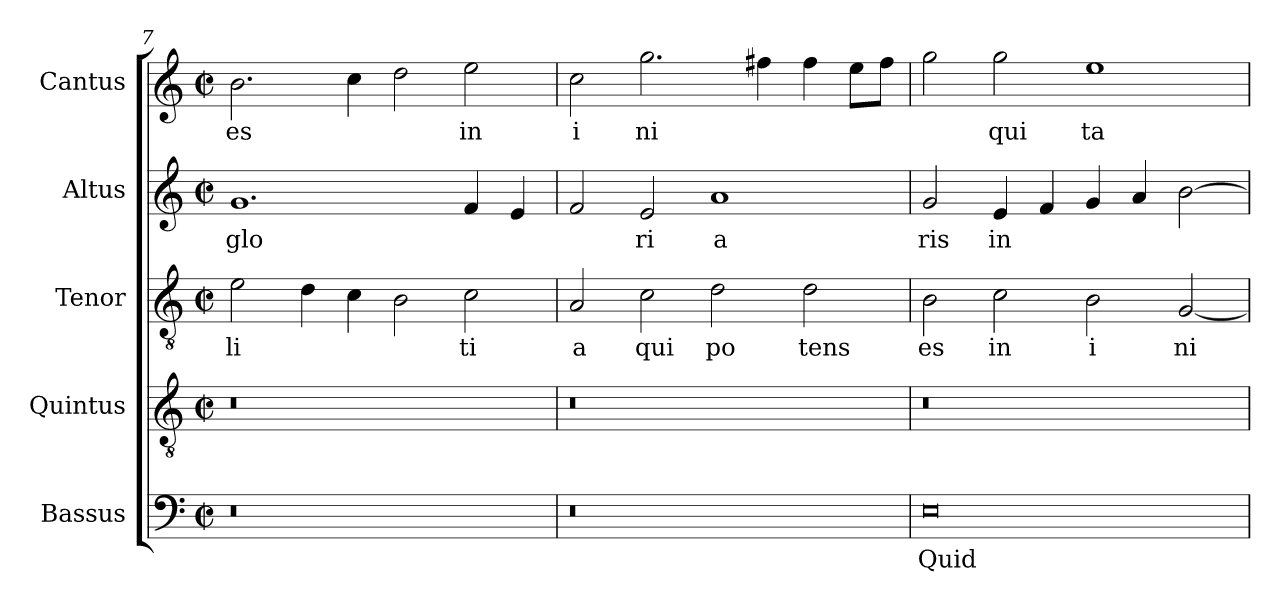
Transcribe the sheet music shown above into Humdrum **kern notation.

**kern	**text	**kern	**kern	**text	**kern	**text	**kern	**text
*part5	*part5	*part4	*part3	*part3	*part2	*part2	*part1	*part1
*staff5	*staff5	*staff4	*staff3	*staff3	*staff2	*staff2	*staff1	*staff1
*I"Bassus	*	*I"Quintus	*I"Tenor	*	*I"Altus	*	*I"Cantus	*
!!LO:LB:g=z
*clefF4	*	*clefGv2	*clefGv2	*	*clefG2	*	*clefG2	*
*M2/2	*	*M2/2	*M2/2	*	*M2/2	*	*M2/2	*
*met(c|)	*	*met(c|)	*met(c|)	*	*met(c|)	*	*met(c|)	*
=7	=7	=7	=7	=7	=7	=7	=7	=7
!	!	!	!	!LO:LY:b:cj	!	!LO:LY:b:cj	!	!LO:LY:b:cj
0r	.	0r	2e\	li	1.g	glo	2.b\	es
.	.	.	4d\	.	.	.	.	.
.	.	.	4c\	.	.	.	4cc\	.
.	.	.	2B\	.	.	.	2dd\	.
!	!	!	!	!LO:LY:b:cj	!	!	!	!LO:LY:b:cj
.	.	.	2c\	ti	4f/	.	2ee\	in
.	.	.	.	.	4e/	.	.	.
=8	=8	=8	=8	=8	=8	=8	=8	=8
!	!	!	!	!LO:LY:b:cj	!	!	!	!LO:LY:b:cj
0r	.	0r	2A/	a	2f/	.	2cc\	i
!	!	!	!	!LO:LY:b:cj	!	!LO:LY:b:cj	!	!LO:LY:b:cj
.	.	.	2c\	qui	2e/	ri	2.gg\	ni
!	!	!	!	!LO:LY:b:cj	!	!LO:LY:b:cj	!	!
.	.	.	2d\	po	1a	a	.	.
.	.	.	.	.	.	.	4ff#\	.
!	!	!	!	!LO:LY:b:cj	!	!	!	!
.	.	.	2d\	tens	.	.	4ff#\	.
.	.	.	.	.	.	.	8ee\L	.
.	.	.	.	.	.	.	8ff#\J	.
=9	=9	=9	=9	=9	=9	=9	=9	=9
!	!LO:LY:b:cj	!	!	!LO:LY:b:cj	!	!LO:LY:b:cj	!	!
0E	Quid	0r	2B\	es	2g/	ris	2gg\	.
!	!	!	!	!LO:LY:b:cj	!	!LO:LY:b:cj	!	!LO:LY:b:cj
.	.	.	2c\	in	4e/	in	2gg\	qui
.	.	.	.	.	4f/	.	.	.
!	!	!	!	!LO:LY:b:cj	!	!	!	!LO:LY:b:cj
.	.	.	2B\	i	4g/	.	1ee	ta
.	.	.	.	.	4a/	.	.	.
!	!	!	!	!LO:LY:b:cj	!	!	!	!
.	.	.	[<2G/	ni	[>2b\	.	.	.
=	=	=	=	=	=	=	=	=
*-	*-	*-	*-	*-	*-	*-	*-	*-
